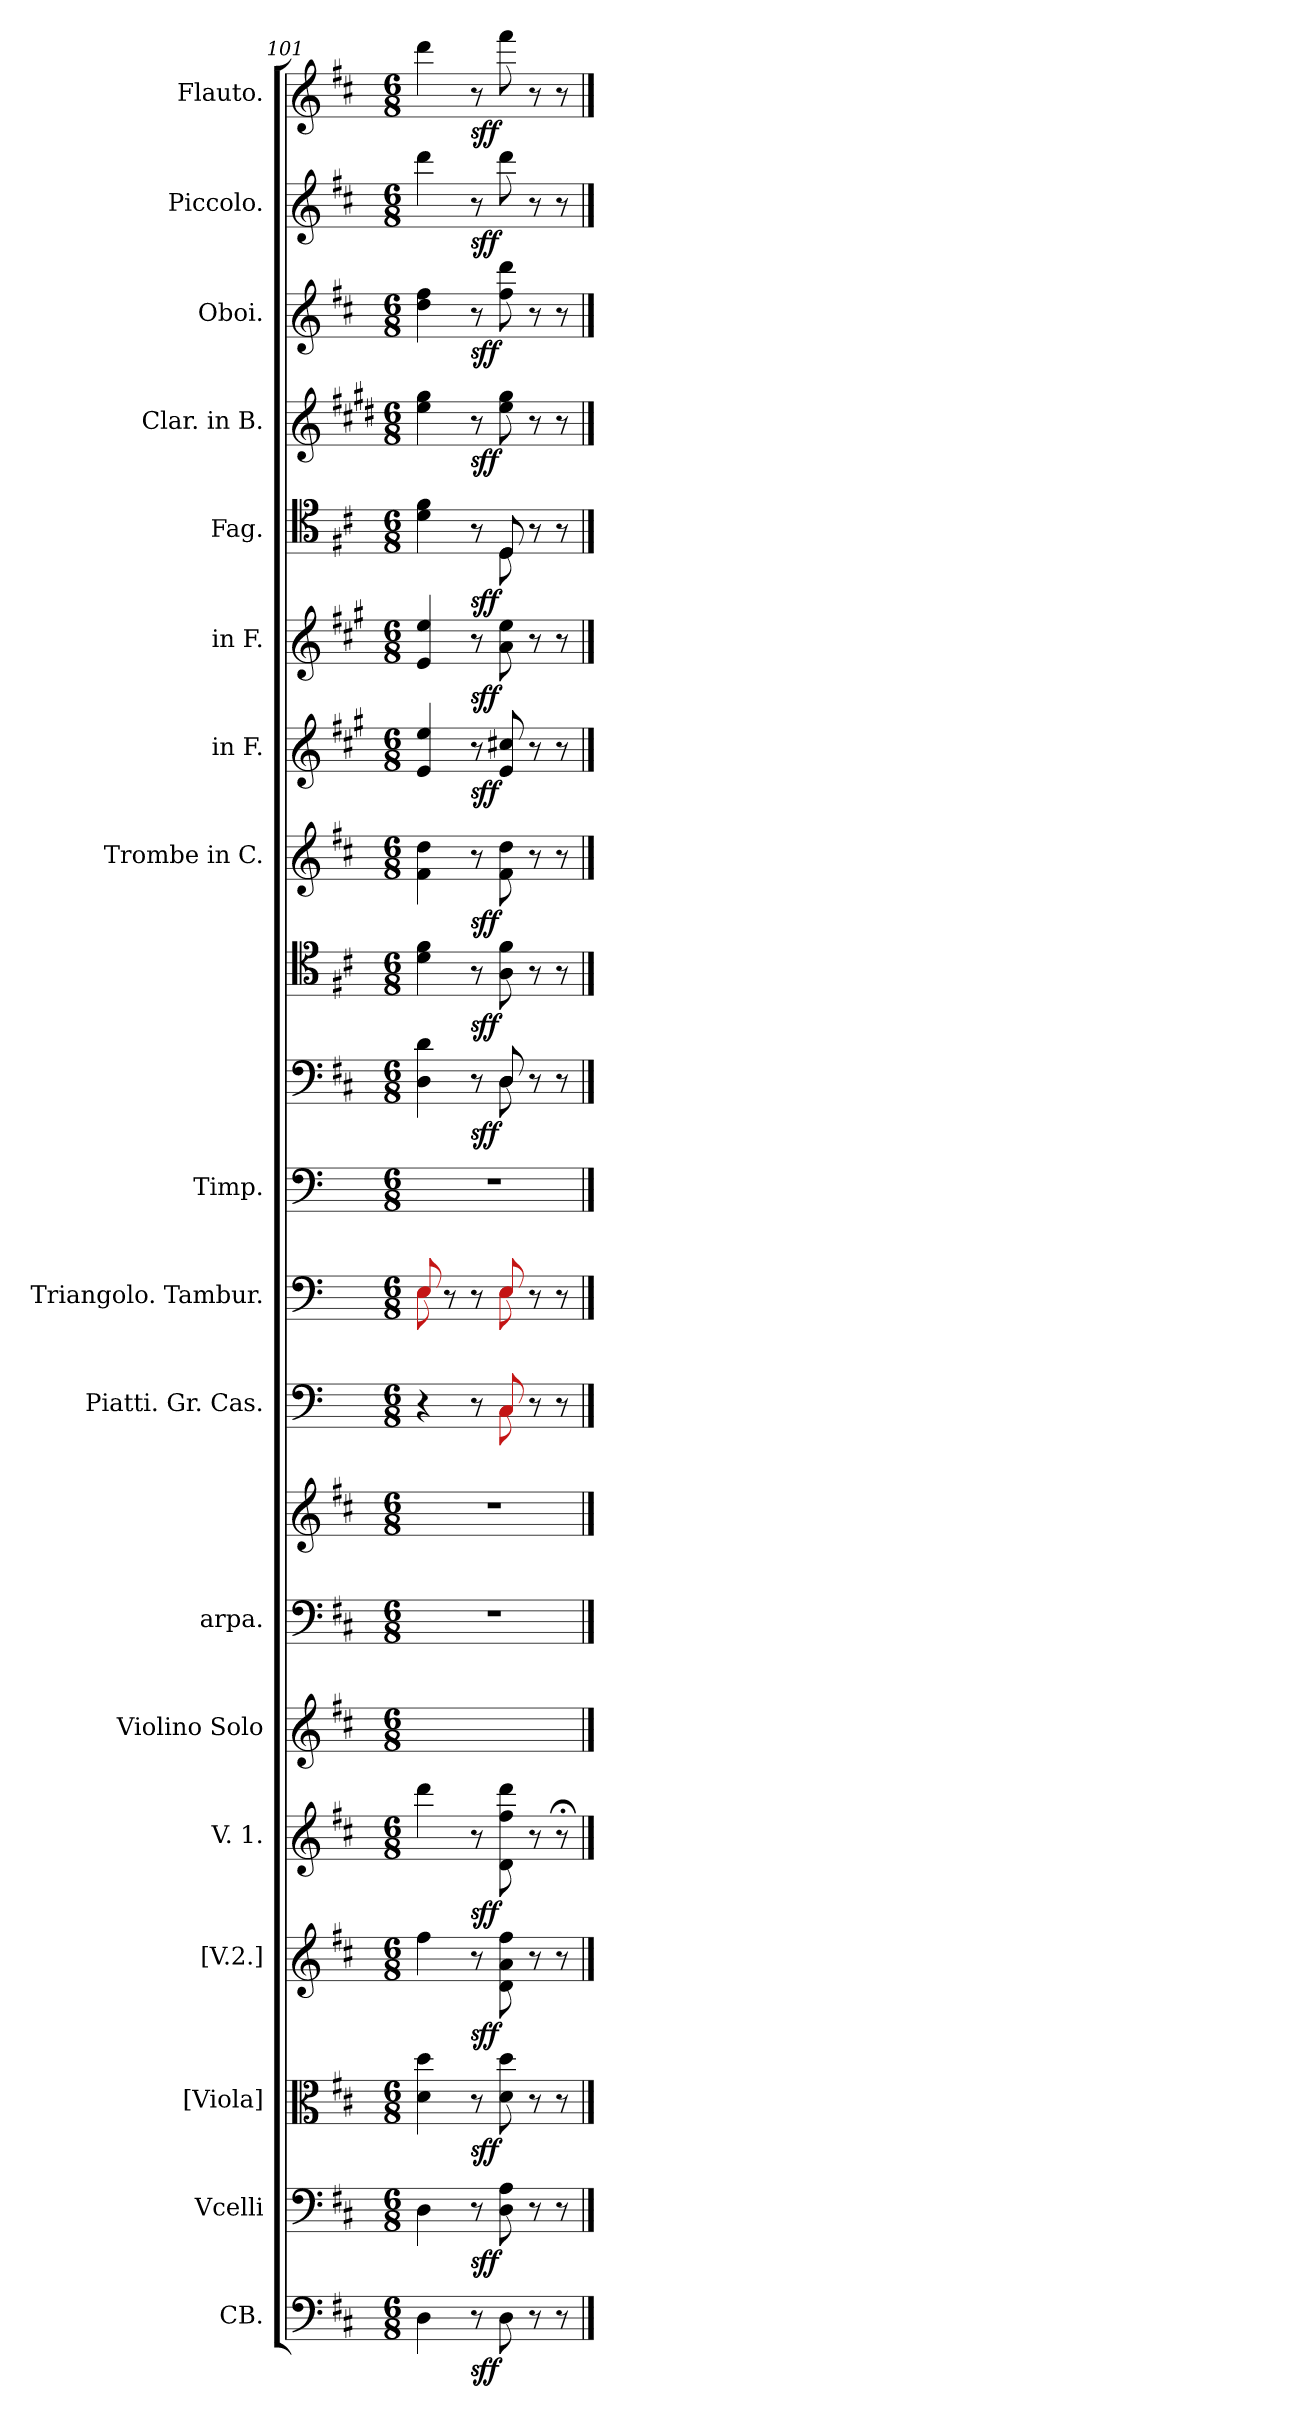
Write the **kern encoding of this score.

**kern	**dynam	**kern	**dynam	**kern	**dynam	**kern	**dynam	**kern	**dynam	**kern	**kern	**kern	**kern	**kern	**kern	**kern	**dynam	**kern	**dynam	**kern	**dynam	**kern	**dynam	**kern	**dynam	**kern	**dynam	**kern	**dynam	**kern	**dynam	**kern	**dynam	**kern	**dynam
*part20	*part20	*part19	*part19	*part18	*part18	*part17	*part17	*part16	*part16	*part15	*part14	*part14	*part13	*part12	*part11	*part10	*part10	*part9	*part9	*part8	*part8	*part7	*part7	*part6	*part6	*part5	*part5	*part4	*part4	*part3	*part3	*part2	*part2	*part1	*part1
*staff21	*staff21	*staff20	*staff20	*staff19	*staff19	*staff18	*staff18	*staff17	*staff17	*staff16	*staff15	*staff14	*staff13	*staff12	*staff11	*staff10	*staff10	*staff9	*staff9	*staff8	*staff8	*staff7	*staff7	*staff6	*staff6	*staff5	*staff5	*staff4	*staff4	*staff3	*staff3	*staff2	*staff2	*staff1	*staff1
*I"CB.	*	*I"Vcelli	*	*I"[Viola]	*	*I"[V.2.]	*	*I"V. 1.	*	*I"Violino Solo	*I"arpa.	*	*I"Piatti. Gr. Cas.	*I"Triangolo. Tambur.	*I"Timp.	*	*	*	*	*I"Trombe in C.	*	*I"in F.	*	*I"in F.	*	*I"Fag.	*	*I"Clar. in B.	*	*I"Oboi.	*	*I"Piccolo.	*	*I"Flauto.	*
*I'Cb	*	*	*	*I'Vla	*	*I'V	*	*I'V	*	*I'Vln	*	*	*	*I'Tri	*I'Timp	*	*	*	*	*	*	*	*	*	*	*	*	*	*	*I'Ob	*	*I'Picc	*	*I'Fl	*
*clefF4	*	*clefF4	*	*clefC3	*	*clefG2	*	*clefG2	*	*clefG2	*clefF4	*clefG2	*clefF4	*clefF4	*clefF4	*clefF4	*	*clefC4	*	*clefG2	*	*clefG2	*	*clefG2	*	*clefC4	*	*clefG2	*	*clefG2	*	*clefG2	*	*clefG2	*
*	*	*	*	*	*	*	*	*	*	*	*	*	*	*	*	*	*	*	*	*	*	*ITrd4c7	*	*ITrd4c7	*	*	*	*ITrd1c2	*	*	*	*	*	*	*
*k[f#c#]	*	*k[f#c#]	*	*k[f#c#]	*	*k[f#c#]	*	*k[f#c#]	*	*k[f#c#]	*k[f#c#]	*k[f#c#]	*k[]	*k[]	*k[]	*k[f#c#]	*	*k[f#c#]	*	*k[f#c#]	*	*k[f#c#]	*	*k[f#c#]	*	*k[f#c#]	*	*k[f#c#]	*	*k[f#c#]	*	*k[f#c#]	*	*k[f#c#]	*
*M6/8	*	*M6/8	*	*M6/8	*	*M6/8	*	*M6/8	*	*M6/8	*M6/8	*M6/8	*M6/8	*M6/8	*M6/8	*M6/8	*	*M6/8	*	*M6/8	*	*M6/8	*	*M6/8	*	*M6/8	*	*M6/8	*	*M6/8	*	*M6/8	*	*M6/8	*
=101	=101	=101	=101	=101	=101	=101	=101	=101	=101	=101	=101	=101	=101	=101	=101	=101	=101	=101	=101	=101	=101	=101	=101	=101	=101	=101	=101	=101	=101	=101	=101	=101	=101	=101	=101
*	*	*	*	*	*	*	*	*	*	*	*	*	*^	*^	*	*^	*	*	*	*	*	*	*	*	*	*^	*	*	*	*	*	*	*	*	*
4D\	.	4D\	.	4d\ 4dd\	.	4ff#\	.	4ddd\	.	2.ryy	2.r	2.r	4r	4ryy	8Rcc/	8Rcc\	2.r	4D\ 4d\	4ryy	.	4d\ 4f#\	.	4f#\ 4dd\	.	4A/ 4a/	.	4A/ 4a/	.	4d\ 4f#\	4ryy	.	4dd\ 4ff#\	.	4dd\ 4ff#\	.	4ddd\	.	4ddd\	.
.	.	.	.	.	.	.	.	.	.	.	.	.	.	.	8r	8ryy	.	.	.	.	.	.	.	.	.	.	.	.	.	.	.	.	.	.	.	.	.	.	.
8r	.	8r	.	8r	.	8r	.	8r	.	.	.	.	8r	8ryy	8r	8ryy	.	8r	8ryy	.	8r	.	8r	.	8r	.	8r	.	8r	8ryy	.	8r	.	8r	.	8r	.	8r	.
!	!LO:DY:rj	!	!LO:DY:rj	!	!LO:DY:rj	!	!LO:DY:rj	!	!LO:DY:rj	!	!	!	!	!	!	!	!	!	!	!LO:DY:rj	!	!LO:DY:rj	!	!LO:DY:rj	!	!LO:DY:rj	!	!LO:DY:rj	!	!	!LO:DY:rj	!	!LO:DY:rj	!	!LO:DY:rj	!	!LO:DY:rj	!	!LO:DY:rj
8D\	sff	8D\ 8A\	sff	8d\ 8dd\	sff	8d\ 8a\ 8ff#\	sff	8d\ 8ff#\ 8ddd\	sff	.	.	.	8Ra/	8Ra\	8Rcc/	8Rcc\	.	8D/	8D\	sff	8A\ 8f#\	sff	8f#\ 8dd\	sff	8A/ 8f#X/	sff	8d\ 8a\	sff	8D/	8D\	sff	8dd\ 8ff#\	sff	8ff#\ 8ddd\	sff	8ddd\	sff	8fff#\	sff
8r	.	8r	.	8r	.	8r	.	8r	.	.	.	.	8r	8ryy	8r	8ryy	.	8r	8ryy	.	8r	.	8r	.	8r	.	8r	.	8r	8ryy	.	8r	.	8r	.	8r	.	8r	.
8r	.	8r	.	8r	.	8r	.	8r;<	.	.	.	.	8r	8ryy	8r	8ryy	.	8r	8ryy	.	8r	.	8r	.	8r	.	8r	.	8r	8ryy	.	8r	.	8r	.	8r	.	8r	.
*	*	*	*	*	*	*	*	*	*	*	*	*	*v	*v	*	*	*	*v	*v	*	*	*	*	*	*	*	*	*	*v	*v	*	*	*	*	*	*	*	*	*
*	*	*	*	*	*	*	*	*	*	*	*	*	*	*v	*v	*	*	*	*	*	*	*	*	*	*	*	*	*	*	*	*	*	*	*	*	*
==	==	==	==	==	==	==	==	==	==	==	==	==	==	==	==	==	==	==	==	==	==	==	==	==	==	==	==	==	==	==	==	==	==	==	==
*-	*-	*-	*-	*-	*-	*-	*-	*-	*-	*-	*-	*-	*-	*-	*-	*-	*-	*-	*-	*-	*-	*-	*-	*-	*-	*-	*-	*-	*-	*-	*-	*-	*-	*-	*-
